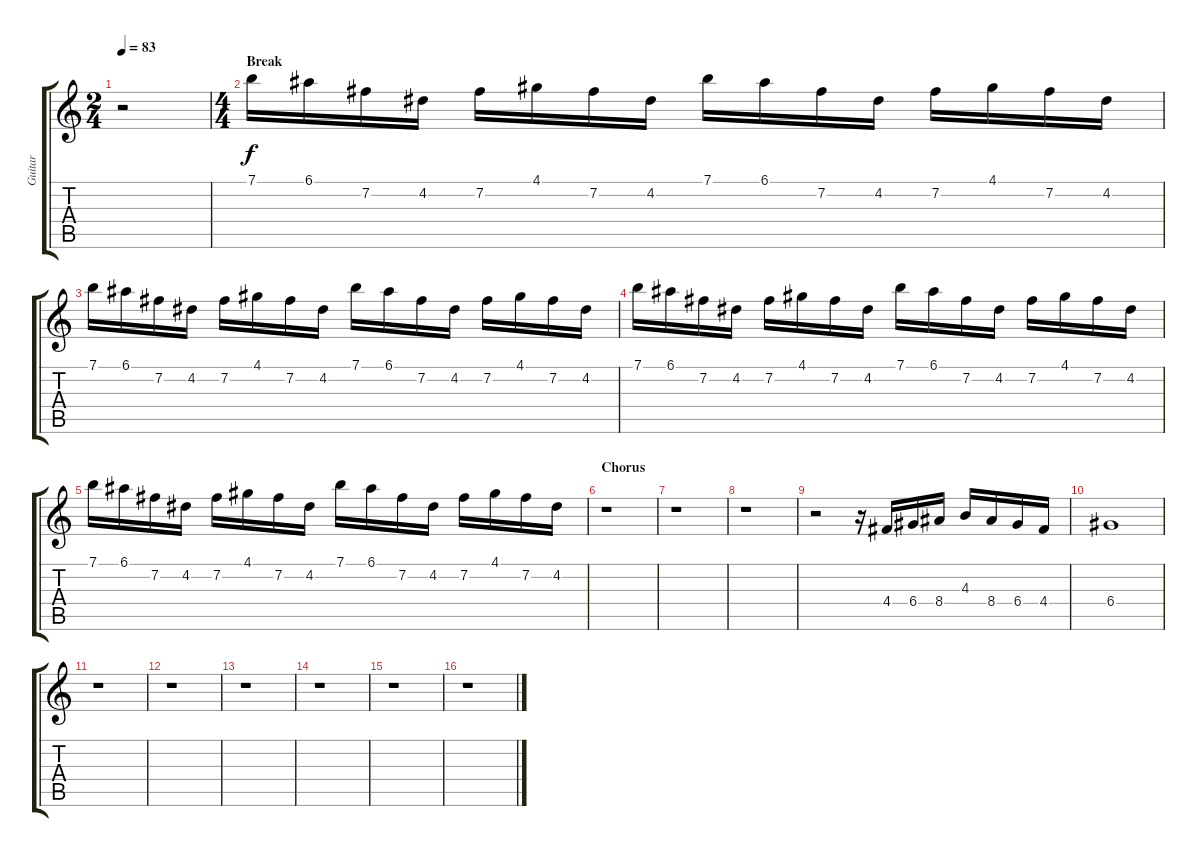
\track ("Guitar " "Guitar ") {instrument distortionguitar}
\staff {score tabs}
\tuning (E4 B3 G3 D3 A2 E2) {hide}
\ts (2 4)
\tempo 83
\clef g2
\ks c
r.2{dy f} |
\ts (4 4)
\section ("" "Break")
7.1.16{volume 10 instrument ocarina} 6.1.16 7.2.16 4.2.16 7.2.16 4.1.16 7.2.16 4.2.16 7.1.16 6.1.16 7.2.16 4.2.16 7.2.16 4.1.16 7.2.16 4.2.16 |
7.1.16 6.1.16 7.2.16 4.2.16 7.2.16 4.1.16 7.2.16 4.2.16 7.1.16 6.1.16 7.2.16 4.2.16 7.2.16 4.1.16 7.2.16 4.2.16 |
7.1.16 6.1.16 7.2.16 4.2.16 7.2.16 4.1.16 7.2.16 4.2.16 7.1.16 6.1.16 7.2.16 4.2.16 7.2.16 4.1.16 7.2.16 4.2.16 |
7.1.16 6.1.16 7.2.16 4.2.16 7.2.16 4.1.16 7.2.16 4.2.16 7.1.16 6.1.16 7.2.16 4.2.16 7.2.16 4.1.16 7.2.16 4.2.16 |
\section ("" "Chorus")
r.1{volume 14 instrument distortionguitar} |
r.1 |
r.1 |
r.2 r.16 4.4.16{volume 13} 6.4.16 8.4.16 4.3.16 8.4.16 6.4.16 4.4.16 |
6.4.1 |
r.1 |
r.1 |
r.1 |
r.1 |
r.1 |
r.1
